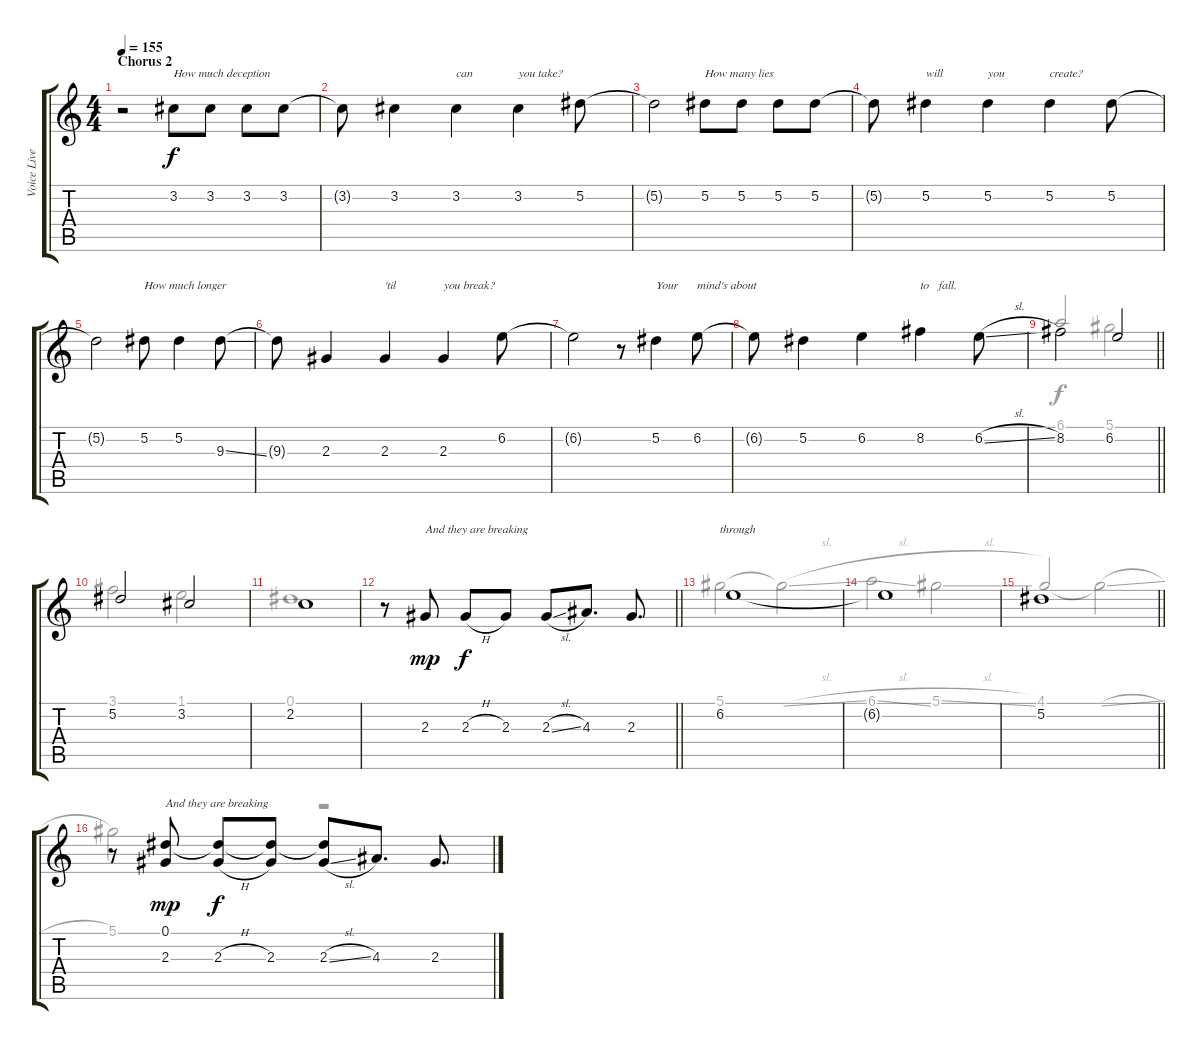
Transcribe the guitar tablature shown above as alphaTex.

\track ("Voice Live (-1/2 step version) ??" "Voice Live") {instrument acousticguitarsteel}
\staff {score tabs}
\tuning (Eb4 Bb3 Gb3 Db3 Ab2 Eb2) {hide}
\voice
\ts (4 4)
\section ("" "Chorus 2")
\tempo 155
\clef g2
\ks c
r.2{dy f} 3.2.8{txt "How much deception"} 3.2.8 3.2.8 3.2.8 |
3.2{t}.8 3.2.4 3.2.4{txt "can"} 3.2.4{txt "you take?"} 5.2.8 |
5.2{t}.2 5.2.8{txt "How many lies"} 5.2.8 5.2.8 5.2.8 |
5.2{t}.8 5.2.4{txt "will"} 5.2.4{txt "you"} 5.2.4{txt "create?"} 5.2.8 |
5.2{t}.2 5.2.8{txt "How much longer"} 5.2.4 9.3{ss}.8 |
9.3{t}.8 2.3.4 2.3.4{txt "'til"} 2.3.4{txt "you break?"} 6.2.8 |
6.2{t}.2 r.8 5.2.4{txt "Your"} 6.2.8{txt "mind's about"} |
6.2{t}.8 5.2.4 6.2.4 8.2.4{txt "to   fall."} 6.2{sl}.8 |
\barLineRight lightlight
8.2.2{beam Down} 6.2.2 |
5.2.2 3.2.2 |
2.2.1 |
\barLineRight lightlight
r.8 2.3.8{txt "And they are breaking" dy mp} 2.3{h}.8{dy f} 2.3.8 2.3{sl}.8 4.3.8{d} 2.3.8{d} |
\section ("" "")
6.2.1{txt "through"} |
6.2{t}.1 |
\barLineRight lightlight
5.2.1 |
r.8 (0.1 2.3).8{txt "And they are breaking" dy mp} (0.1{t} 2.3{h}).8{dy f} (0.1{t} 2.3).8 (0.1{t} 2.3{sl}).8 4.3.8{d} 2.3.8{d}
\voice
\clef g2
\ottava regular
\simile none
\ks c
|
|
|
|
|
|
|
|
\barLineRight lightlight
6.1.2{beam Up} 5.1.2 |
3.1.2 1.1.2 |
0.1.1 |
\barLineRight lightlight
|
5.1.2 5.1{sl t}.2 |
6.1{sl}.2 5.1{sl}.2 |
\barLineRight lightlight
4.1.2{beam Up} 4.1{sl t}.2 |
5.1.2 r.2
